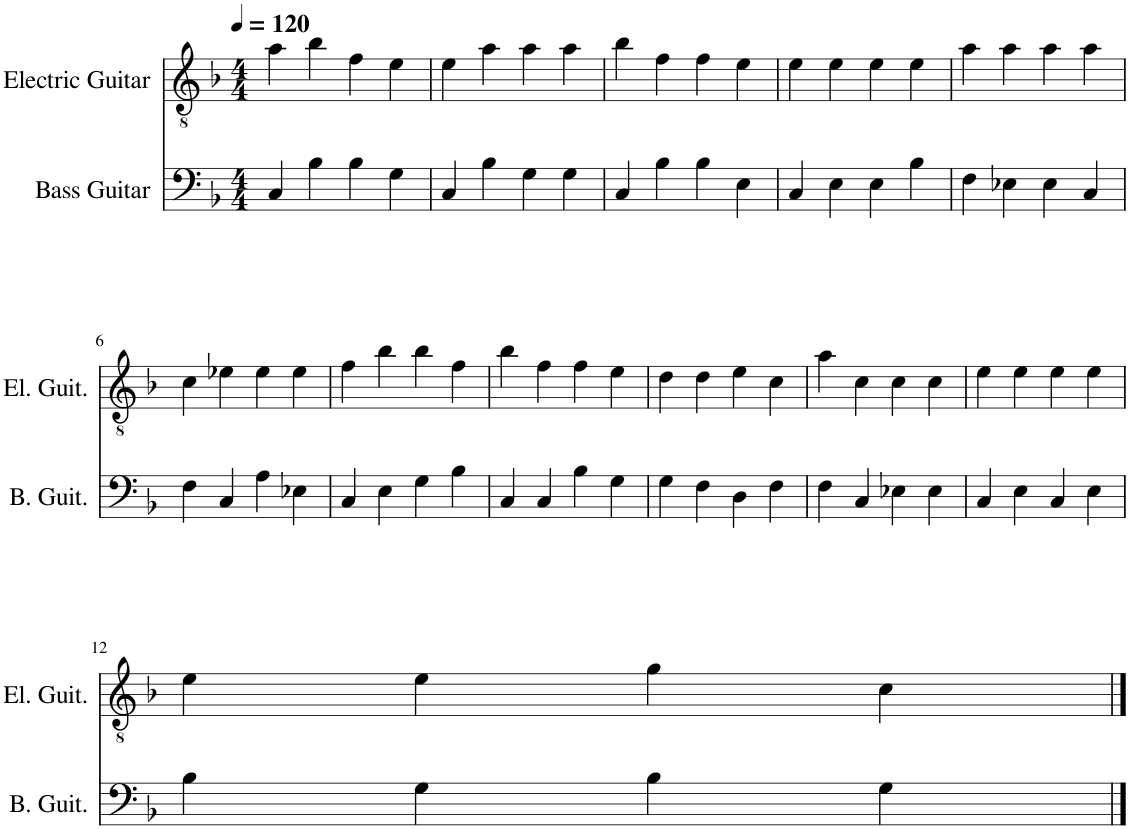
**kern	**kern
*part2	*part1
*staff2	*staff1
*I"Bass Guitar	*I"Electric Guitar
*I'B. Guit.	*I'El. Guit.
*clefF4	*clefGv2
*Trd7c12	*
*k[b-]	*k[b-]
*M4/4	*M4/4
=1	=1
4C/	4a\
4B-\	4b-\
4B-\	4f\
4G\	4e\
=2	=2
4C/	4e\
4B-\	4a\
4G\	4a\
4G\	4a\
=3	=3
4C/	4b-\
4B-\	4f\
4B-\	4f\
4E\	4e\
=4	=4
4C/	4e\
4E\	4e\
4E\	4e\
4B-\	4e\
=5	=5
4F\	4a\
4E-X\	4a\
4E-\	4a\
4C/	4a\
!!LO:LB:g=z
=6	=6
4F\	4c\
4C/	4e-X\
4A\	4e-\
4E-X\	4e-\
=7	=7
4C/	4f\
4E\	4b-\
4G\	4b-\
4B-\	4f\
=8	=8
4C/	4b-\
4C/	4f\
4B-\	4f\
4G\	4e\
=9	=9
4G\	4d\
4F\	4d\
4D\	4e\
4F\	4c\
=10	=10
4F\	4a\
4C/	4c\
4E-X\	4c\
4E-\	4c\
=11	=11
4C/	4e\
4E\	4e\
4C/	4e\
4E\	4e\
!!LO:LB:g=z
=12	=12
4B-\	4e\
4G\	4e\
4B-\	4g\
4G\	4c\
==	==
*-	*-
